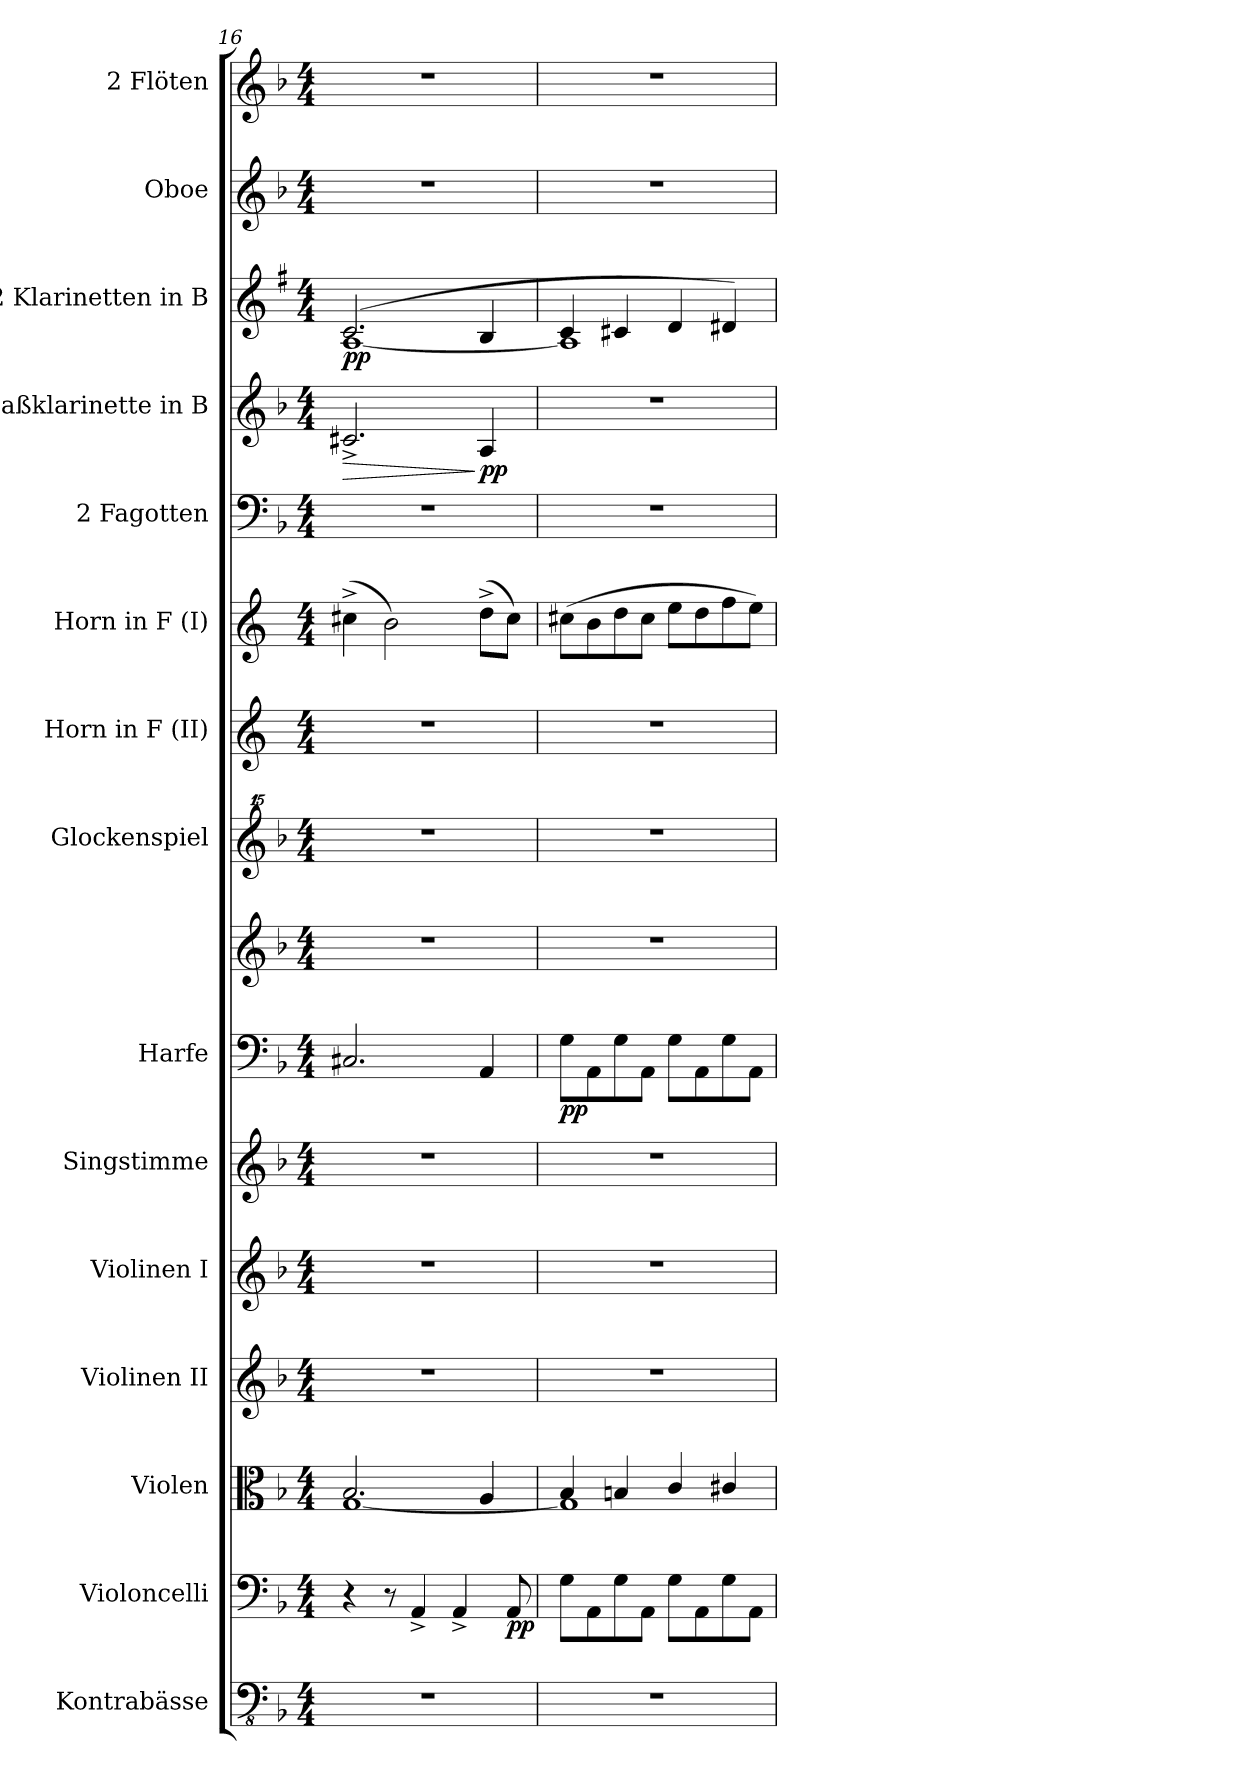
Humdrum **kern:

**kern	**kern	**dynam	**kern	**kern	**kern	**kern	**kern	**kern	**dynam	**kern	**kern	**kern	**kern	**kern	**dynam	**kern	**dynam	**kern	**kern
*part15	*part14	*part14	*part13	*part12	*part11	*part10	*part9	*part9	*part9	*part8	*part7	*part6	*part5	*part4	*part4	*part3	*part3	*part2	*part1
*staff16	*staff15	*staff15	*staff14	*staff13	*staff12	*staff11	*staff10	*staff9	*staff9/10	*staff8	*staff7	*staff6	*staff5	*staff4	*staff4	*staff3	*staff3	*staff2	*staff1
*I"Kontrabässe	*I"Violoncelli	*	*I"Violen	*I"Violinen II	*I"Violinen I	*I"Singstimme	*I"Harfe	*	*	*I"Glockenspiel	*I"Horn in F (II)	*I"Horn in F (I)	*I"2 Fagotten	*I"Baßklarinette in B	*	*I"2 Klarinetten in B	*	*I"Oboe	*I"2 Flöten
*I'Kb.	*I'Vc.	*	*	*I'Vl. II	*I'Vl. I	*I'Singst.	*I'Hf.	*	*	*I'Glk.	*I'Hr. II	*I'Hr. I	*I'Fg.	*I'Bklar. (B)	*	*I'Klar. (B)	*	*I'Ob.	*I'Fl.
*clefFv4	*clefF4	*	*clefC3	*clefG2	*clefG2	*clefG2	*clefF4	*clefG2	*	*clefG^^2	*clefG2	*clefG2	*clefF4	*clefG2	*	*clefG2	*	*clefG2	*clefG2
*	*	*	*	*	*	*	*	*	*	*	*ITrd4c7	*ITrd4c7	*	*ITrd8c14	*	*ITrd1c2	*	*	*
*k[b-]	*k[b-]	*	*k[b-]	*k[b-]	*k[b-]	*k[b-]	*k[b-]	*k[b-]	*	*k[b-]	*k[b-]	*k[b-]	*k[b-]	*k[b-]	*	*k[b-]	*	*k[b-]	*k[b-]
*M4/4	*M4/4	*	*M4/4	*M4/4	*M4/4	*M4/4	*M4/4	*M4/4	*	*M4/4	*M4/4	*M4/4	*M4/4	*M4/4	*	*M4/4	*	*M4/4	*M4/4
=16	=16	=16	=16	=16	=16	=16	=16	=16	=16	=16	=16	=16	=16	=16	=16	=16	=16	=16	=16
*	*	*	*^	*	*	*	*	*	*	*	*	*	*	*	*	*	*	*	*
!	!	!	!	!	!	!	!	!	!	!	!	!	!	!	!	!LO:HP:b	!	!LO:DY:b	!	!
*	*	*	*	*	*	*	*	*	*	*	*	*	*	*	*	*	*^	*	*	*
1r	4r	.	2.B-/	[1G	1r	1r	1r	2.C#X/	1r	.	1r	1r	(4f#X^\	1r	2.C#X^/	>	(2.B-/	[1G	pp	1r	1r
.	8r	.	.	.	.	.	.	.	.	.	.	.	2e\)	.	.	.	.	.	.	.	.
.	4AA^/	.	.	.	.	.	.	.	.	.	.	.	.	.	.	.	.	.	.	.	.
.	4AA^/	.	.	.	.	.	.	.	.	.	.	.	.	.	.	.	.	.	.	.	.
!	!	!	!	!	!	!	!	!	!	!	!	!	!	!	!	!LO:DY:n=1:b	!	!	!	!	!
.	.	.	4A/	.	.	.	.	4AA/	.	.	.	.	(8g^\L	.	4AA/	] pp	4A/	.	.	.	.
!	!	!LO:DY:b	!	!	!	!	!	!	!	!	!	!	!	!	!	!	!	!	!	!	!
.	8AA/	pp	.	.	.	.	.	.	.	.	.	.	8f#\J)	.	.	.	.	.	.	.	.
=17	=17	=17	=17	=17	=17	=17	=17	=17	=17	=17	=17	=17	=17	=17	=17	=17	=17	=17	=17	=17	=17
!	!	!	!	!	!	!	!	!	!	!LO:DY:b=2	!	!	!	!	!	!	!	!	!	!	!
1r	8G\L	.	4B-/	1G]	1r	1r	1r	8G\L	1r	pp	1r	1r	(8f#X\L	1r	1r	.	4B-/	1G]	.	1r	1r
.	8AA\	.	.	.	.	.	.	8AA\	.	.	.	.	8e\	.	.	.	.	.	.	.	.
.	8G\	.	4Bn/	.	.	.	.	8G\	.	.	.	.	8g\	.	.	.	4Bn/	.	.	.	.
.	8AA\J	.	.	.	.	.	.	8AA\J	.	.	.	.	8f#\J	.	.	.	.	.	.	.	.
.	8G\L	.	4c/	.	.	.	.	8G\L	.	.	.	.	8a\L	.	.	.	4c/	.	.	.	.
.	8AA\	.	.	.	.	.	.	8AA\	.	.	.	.	8g\	.	.	.	.	.	.	.	.
.	8G\	.	4c#X/	.	.	.	.	8G\	.	.	.	.	8b-\	.	.	.	4c#X/)	.	.	.	.
.	8AA\J	.	.	.	.	.	.	8AA\J	.	.	.	.	8a\J)	.	.	.	.	.	.	.	.
*	*	*	*v	*v	*	*	*	*	*	*	*	*	*	*	*	*	*v	*v	*	*	*
=	=	=	=	=	=	=	=	=	=	=	=	=	=	=	=	=	=	=	=
*-	*-	*-	*-	*-	*-	*-	*-	*-	*-	*-	*-	*-	*-	*-	*-	*-	*-	*-	*-
